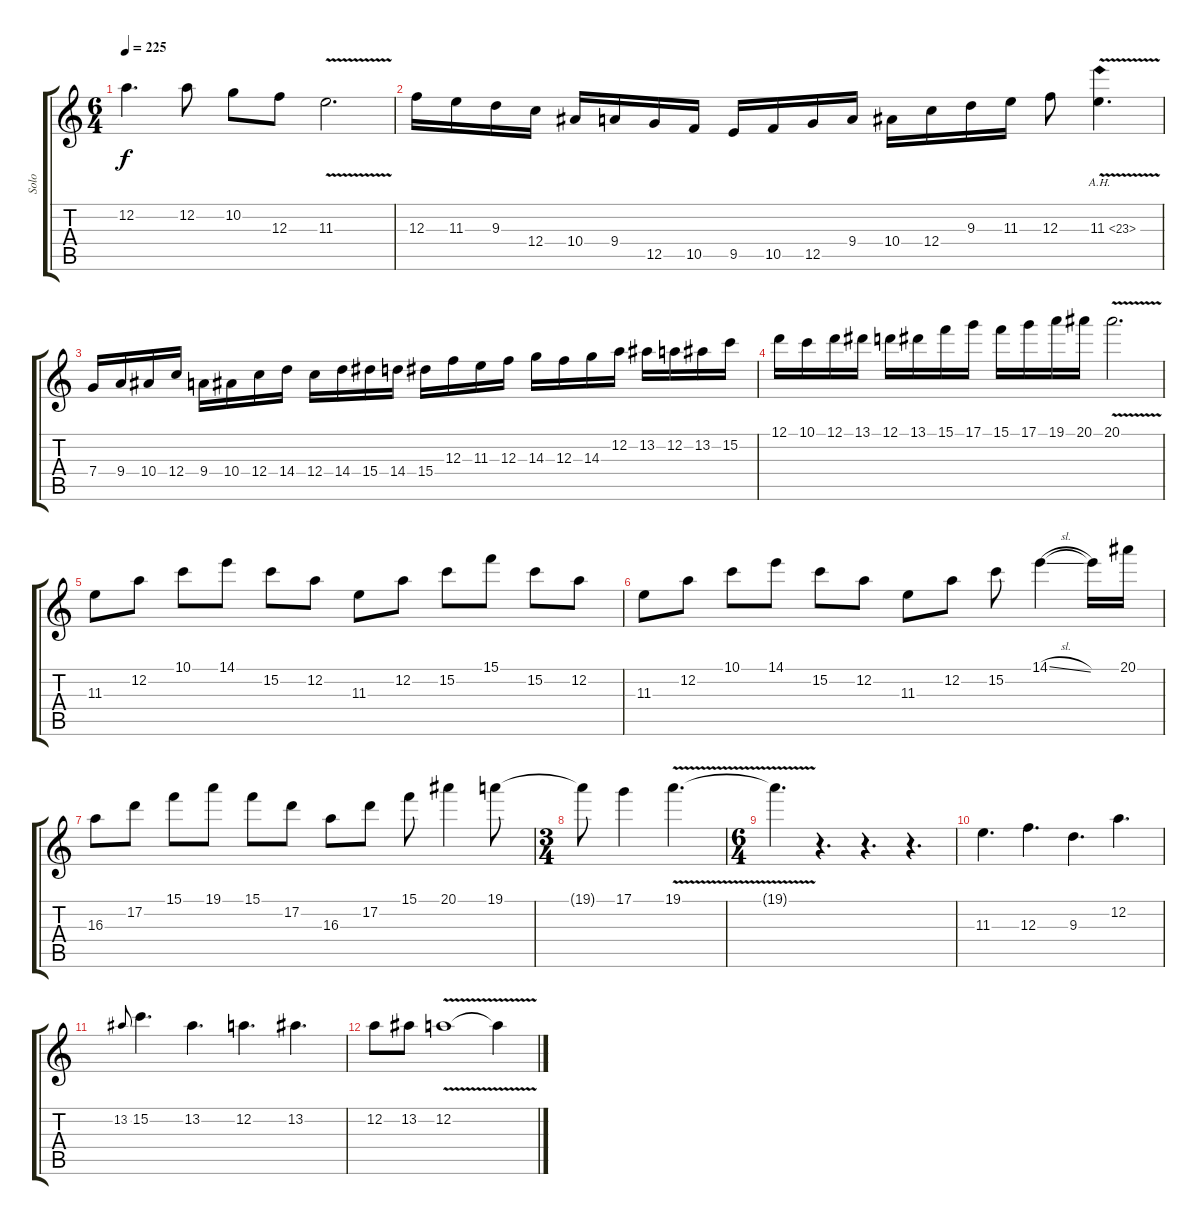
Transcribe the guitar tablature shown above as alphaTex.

\track ("Solo" "Solo") {instrument distortionguitar}
\staff {score tabs}
\tuning (D4 A3 F3 C3 G2 D2) {hide}
\ts (6 4)
\tempo 225
\clef g2
\ks c
12.2{t}.4{d dy f} 12.2.8 10.2.8 12.3.8 11.3{v}.2{d} |
12.3.16 11.3.16 9.3.16 12.4.16 10.4.16 9.4.16 12.5.16 10.5.16 9.5.16 10.5.16 12.5.16 9.4.16 10.4.16 12.4.16 9.3.16 11.3.16 12.3.8 11.3{ah 12 v}.4{d} |
7.4.16 9.4.16 10.4.16 12.4.16 9.4.16 10.4.16 12.4.16 14.4.16 12.4.16 14.4.16 15.4.16 14.4.16 15.4.16 12.3.16 11.3.16 12.3.16 14.3.16 12.3.16 14.3.16 12.2.16 13.2.16 12.2.16 13.2.16 15.2.16 |
12.1.16 10.1.16 12.1.16 13.1.16 12.1.16 13.1.16 15.1.16 17.1.16 15.1.16 17.1.16 19.1.16 20.1.16 20.1{v}.2{d} |
11.3.8 12.2.8 10.1.8 14.1.8 15.2.8 12.2.8 11.3.8 12.2.8 15.2.8 15.1.8 15.2.8 12.2.8 |
11.3.8 12.2.8 10.1.8 14.1.8 15.2.8 12.2.8 11.3.8 12.2.8 15.2.8 14.1{sl}.4 14.1{t}.16 20.1.16 |
16.3.8 17.2.8 15.1.8 19.1.8 15.1.8 17.2.8 16.3.8 17.2.8 15.1.8 20.1.4 19.1.8 |
\ts (3 4)
19.1{t}.8 17.1.4 19.1{v}.4{d} |
\ts (6 4)
19.1{t}.4{d} r.4{d} r.4{d} r.4{d} |
11.3.4{d} 12.3.4{d} 9.3.4{d} 12.2.4{d} |
13.2.8{gr onbeat} 15.2.4{d} 13.2.4{d} 12.2.4{d} 13.2.4{d} |
12.2.8 13.2.8 12.2{v}.1 12.2{t}.4
